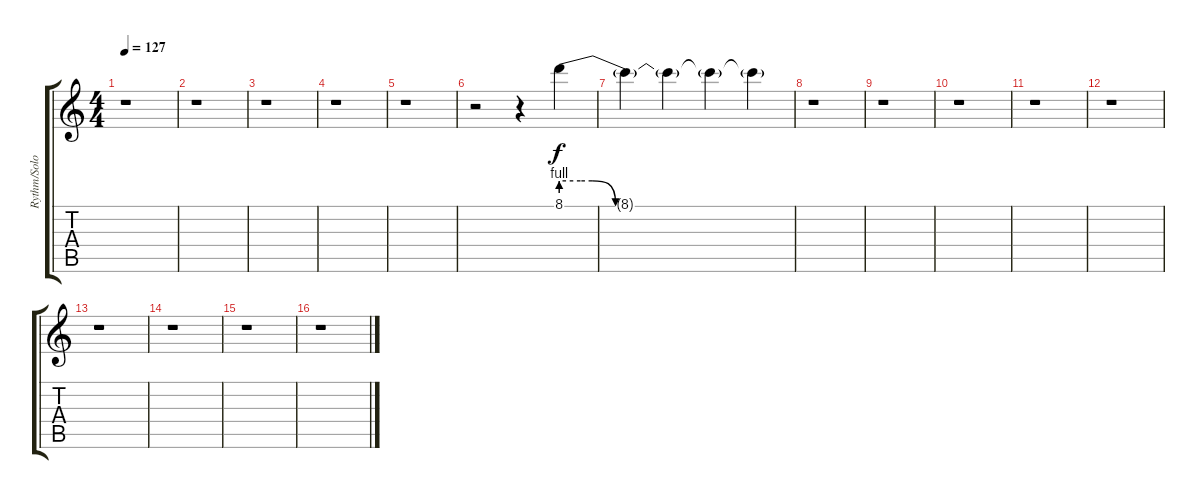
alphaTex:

\track ("Rythm/Solo Guitar" "Rythm/Solo") {instrument distortionguitar}
\staff {score tabs}
\tuning (E4 B3 G3 D3 A2 E2) {hide}
\ts (4 4)
\tempo 127
\clef g2
\ks c
r.1{dy f} |
r.1 |
r.1 |
r.1 |
r.1 |
r.2{volume 9} r.4 8.1{be (custom 0 4 5 4 8 4 14 0 20 0 40 0 60 0)}.4 |
8.1{t}.4 8.1{t}.4{volume 7} 8.1{t}.4{volume 5} 8.1{t}.4{volume 3} |
r.1 |
r.1 |
r.1 |
r.1 |
r.1 |
r.1 |
r.1 |
r.1 |
r.1
